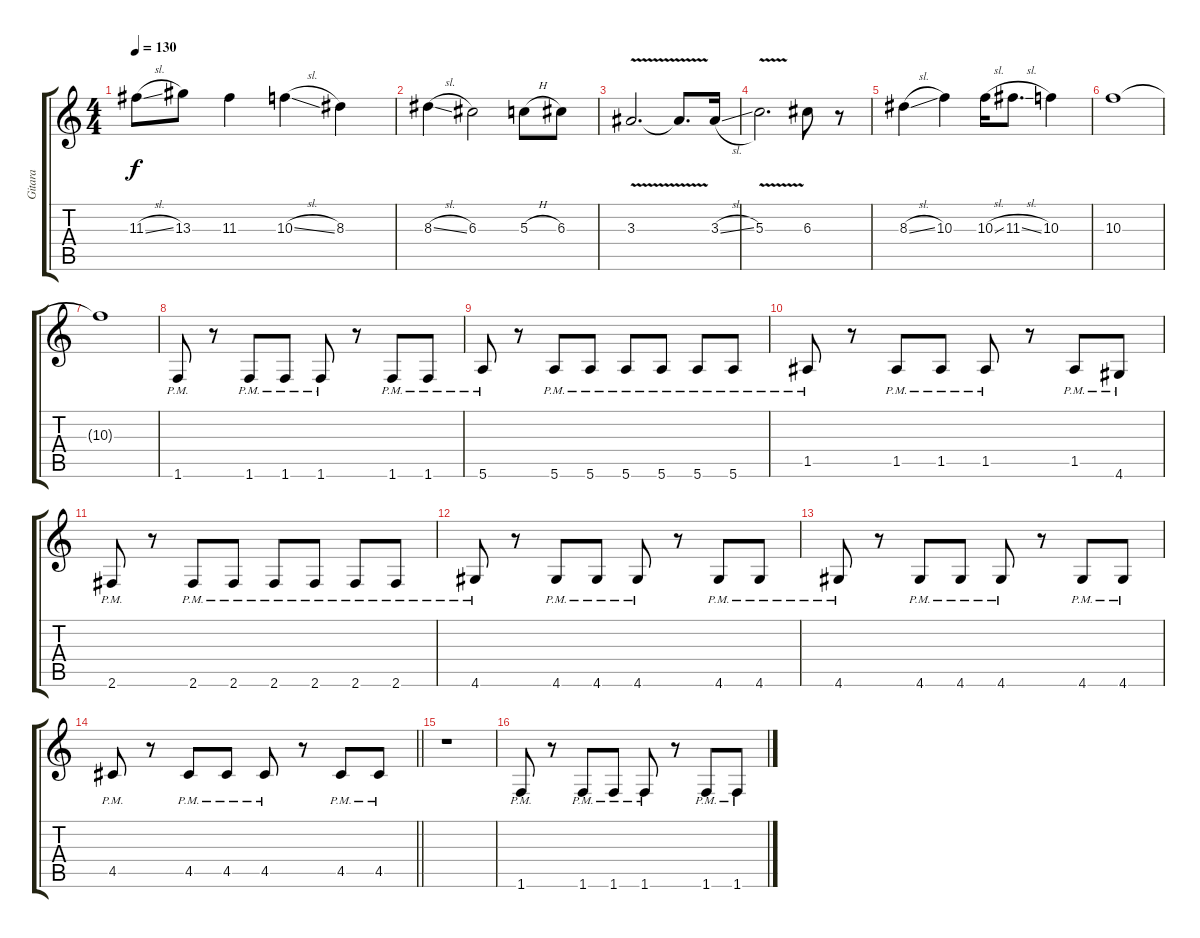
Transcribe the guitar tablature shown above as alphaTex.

\track ("Gitara" "Gitara") {instrument overdrivenguitar}
\staff {score tabs}
\tuning (E4 B3 G3 D3 A2 E2) {hide}
\ts (4 4)
\tempo 130
\clef g2
\ks c
11.3{sl}.8{dy f} 13.3.8 11.3.4 10.3{sl}.4 8.3.4 |
8.3{sl}.4 6.3.2 5.3{h}.8 6.3.8 |
3.3{v}.2{d} 3.3{t}.8{d} 3.3{sl}.16 |
5.3{v}.2{d} 6.3.8 r.8 |
8.3{sl}.4 10.3.4 10.3{sl}.16 11.3{sl}.8{d} 10.3.4 |
10.3.1 |
10.3{t}.1 |
1.6{pm}.8{volume 16 instrument electricguitarmuted} r.8 1.6{pm}.8 1.6{pm}.8 1.6{pm}.8 r.8 1.6{pm}.8 1.6{pm}.8 |
5.6{pm}.8 r.8 5.6{pm}.8 5.6{pm}.8 5.6{pm}.8 5.6{pm}.8 5.6{pm}.8 5.6{pm}.8 |
1.5{pm}.8 r.8 1.5{pm}.8 1.5{pm}.8 1.5{pm}.8 r.8 1.5{pm}.8 4.6{pm}.8 |
2.6{pm}.8 r.8 2.6{pm}.8 2.6{pm}.8 2.6{pm}.8 2.6{pm}.8 2.6{pm}.8 2.6{pm}.8 |
4.6{pm}.8 r.8 4.6{pm}.8 4.6{pm}.8 4.6{pm}.8 r.8 4.6{pm}.8 4.6{pm}.8 |
4.6{pm}.8 r.8 4.6{pm}.8 4.6{pm}.8 4.6{pm}.8 r.8 4.6{pm}.8 4.6{pm}.8 |
\barLineRight lightlight
4.5{pm}.8 r.8 4.5{pm}.8 4.5{pm}.8 4.5{pm}.8 r.8 4.5{pm}.8 4.5{pm}.8 |
r.1 |
1.6{pm}.8{volume 16 instrument electricguitarmuted} r.8 1.6{pm}.8 1.6{pm}.8 1.6{pm}.8 r.8 1.6{pm}.8 1.6{pm}.8
